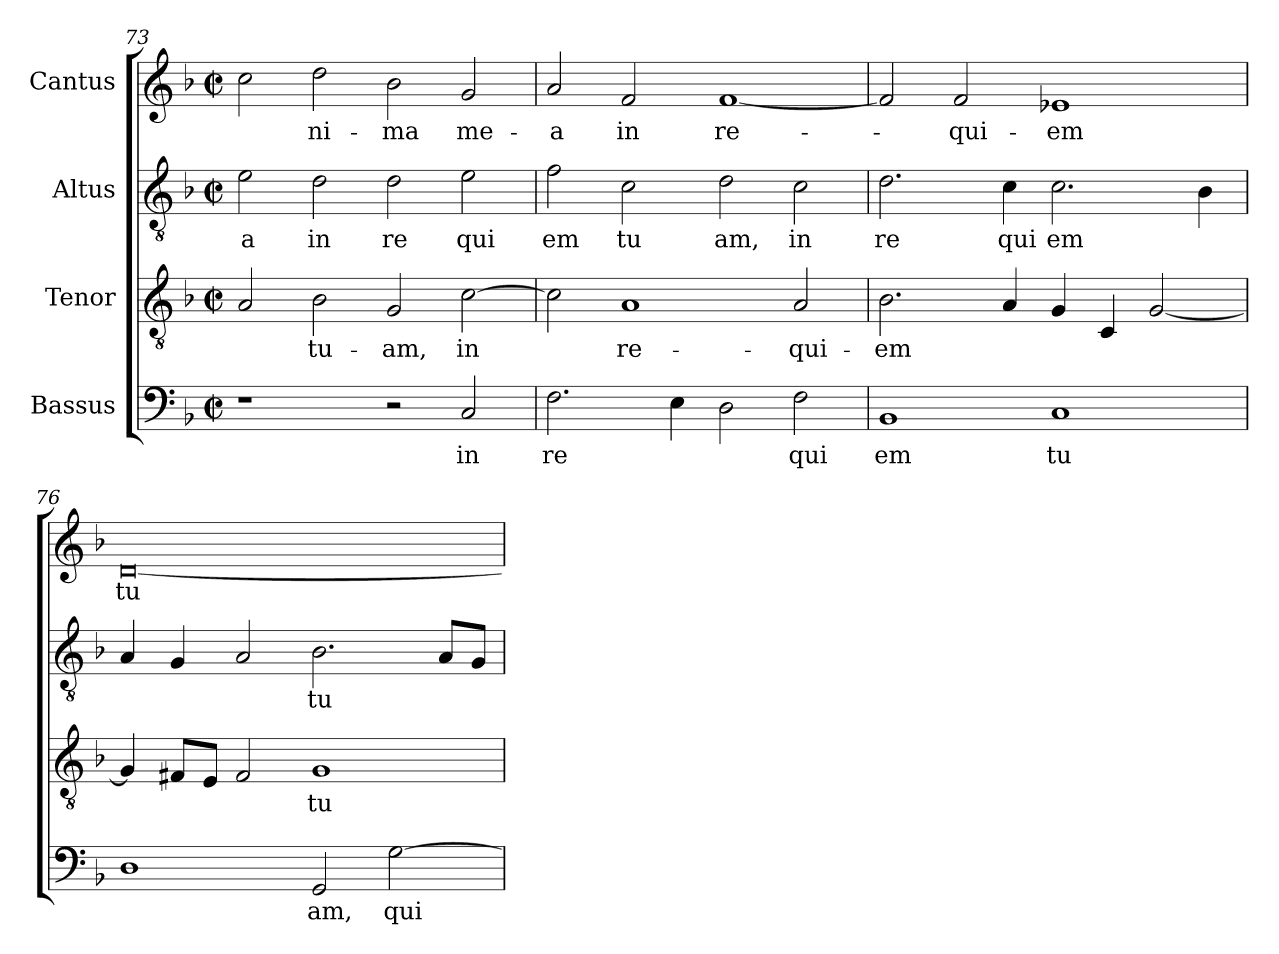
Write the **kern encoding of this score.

**kern	**text	**kern	**text	**kern	**text	**kern	**text
*part4	*part4	*part3	*part3	*part2	*part2	*part1	*part1
*staff4	*staff4	*staff3	*staff3	*staff2	*staff2	*staff1	*staff1
*I"Bassus	*	*I"Tenor	*	*I"Altus	*	*I"Cantus	*
*clefF4	*	*clefGv2	*	*clefGv2	*	*clefG2	*
*k[b-]	*	*k[b-]	*	*k[b-]	*	*k[b-]	*
*F:	*	*F:	*	*F:	*	*F:	*
*M2/2	*	*M2/2	*	*M2/2	*	*M2/2	*
*met(c|)	*	*met(c|)	*	*met(c|)	*	*met(c|)	*
=73	=73	=73	=73	=73	=73	=73	=73
!	!	!	!	!	!LO:LY:b:cj	!	!
1r	.	2A/	.	2e\	a	2cc\	.
!	!	!	!LO:LY:b:cj	!	!LO:LY:b:cj	!	!LO:LY:b:cj
.	.	2B-\	tu-	2d\	in	2dd\	-ni-
!	!	!	!LO:LY:b:cj	!	!LO:LY:b:cj	!	!LO:LY:b:cj
2r	.	2G/	-am,	2d\	re	2b-\	-ma
!	!LO:LY:b:cj	!	!LO:LY:b:cj	!	!LO:LY:b:cj	!	!LO:LY:b:cj
2C/	in	[>2c\	in	2e\	qui	2g/	me-
=74	=74	=74	=74	=74	=74	=74	=74
!	!LO:LY:b:cj	!	!	!	!LO:LY:b:cj	!	!LO:LY:b:cj
2.F\	re	2c\]	.	2f\	em	2a/	-a
!	!	!	!LO:LY:b:cj	!	!LO:LY:b:cj	!	!LO:LY:b:cj
.	.	1A	re-	2c\	tu	2f/	in
4E\	.	.	.	.	.	.	.
!	!	!	!	!	!LO:LY:b:cj	!	!LO:LY:b:cj
2D\	.	.	.	2d\	am,	[<1f	re-
!	!LO:LY:b:cj	!	!LO:LY:b:cj	!	!LO:LY:b:cj	!	!
2F\	qui	2A/	-qui-	2c\	in	.	.
=75	=75	=75	=75	=75	=75	=75	=75
!	!LO:LY:b:cj	!	!LO:LY:b	!	!LO:LY:b:cj	!	!
1BB-	em	2.B-\	-em	2.d\	re	2f/]	.
!	!	!	!	!	!	!	!LO:LY:b:cj
.	.	.	.	.	.	2f/	-qui-
!	!	!	!	!	!LO:LY:b:cj	!	!
.	.	4A/	.	4c\	qui	.	.
!	!LO:LY:b:cj	!	!	!	!LO:LY:b	!	!LO:LY:b:cj
1C	tu	4G/	.	2.c\	em	1e-X	-em
.	.	4C/	.	.	.	.	.
.	.	[<2G/	.	.	.	.	.
.	.	.	.	4B-\	.	.	.
=76	=76	=76	=76	=76	=76	=76	=76
!	!	!	!	!	!	!	!LO:LY:b:cj
1D	.	4G/]	.	4A/	.	[<0d	tu-
.	.	8F#/L	.	4G/	.	.	.
.	.	8E/J	.	.	.	.	.
.	.	2F#/	.	2A/	.	.	.
!	!LO:LY:b:cj	!	!LO:LY:b:cj	!	!LO:LY:b:cj	!	!
2GG/	am,	1G	tu-	2.B-\	tu	.	.
!	!LO:LY:b	!	!	!	!	!	!
[>2G\	qui	.	.	.	.	.	.
.	.	.	.	8A/L	.	.	.
.	.	.	.	8G/J	.	.	.
=	=	=	=	=	=	=	=
*-	*-	*-	*-	*-	*-	*-	*-
